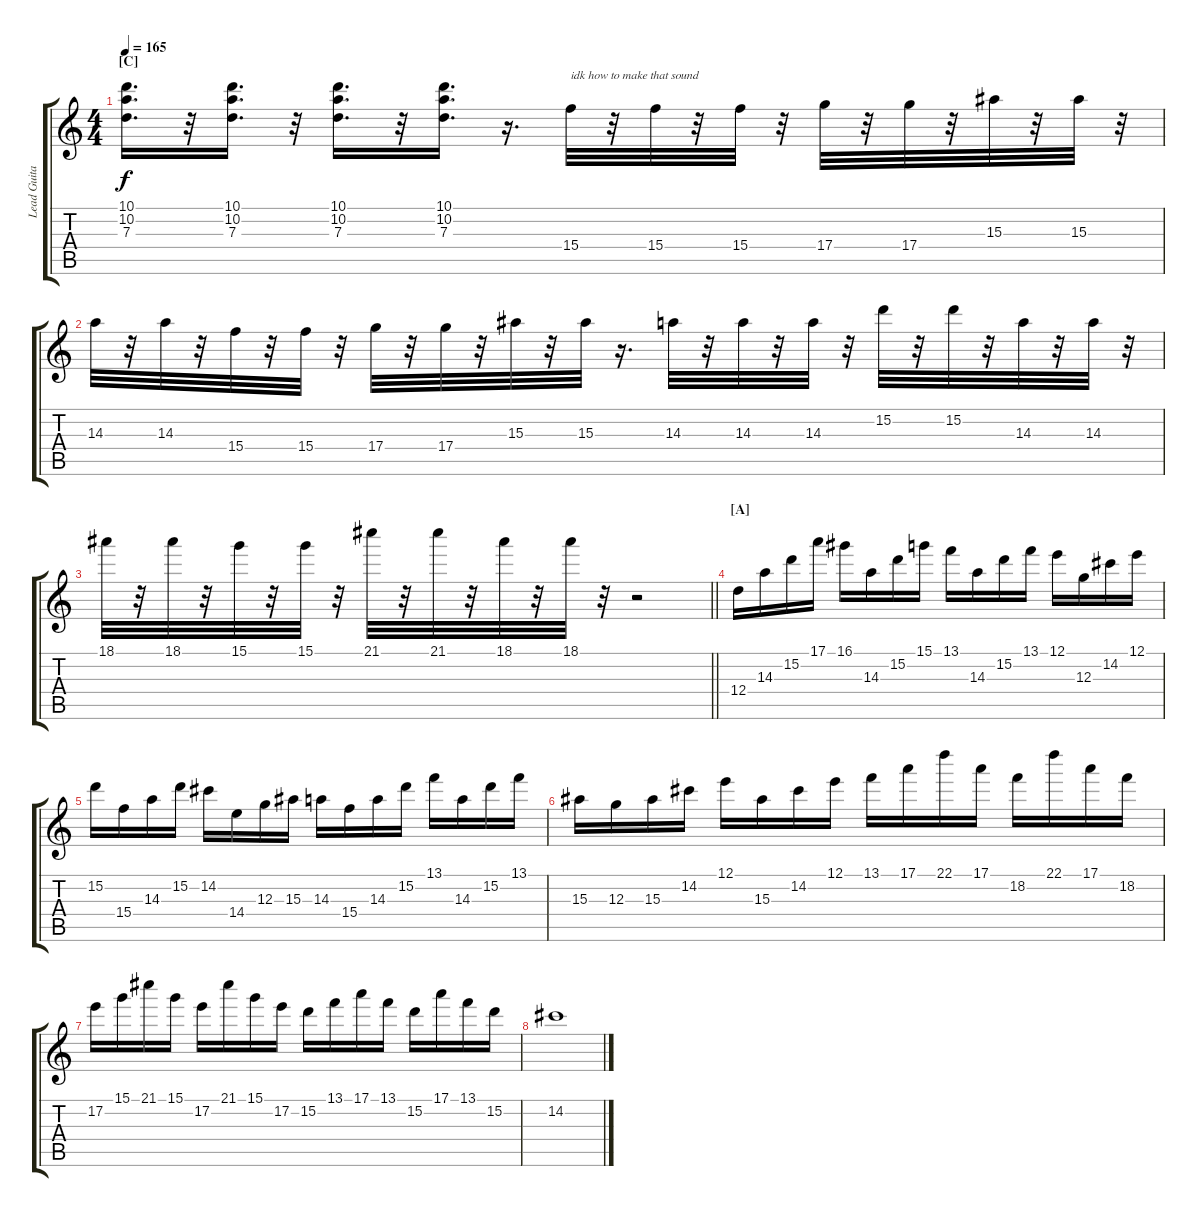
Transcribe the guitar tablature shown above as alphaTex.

\track ("Lead Guitar" "Lead Guita") {instrument overdrivenguitar}
\staff {score tabs}
\tuning (E4 B3 G3 D3 A2 E2) {hide}
\ts (4 4)
\section ("" "[C]")
\tempo 165
\clef g2
\ks c
(10.1 10.2 7.3).16{d dy f} r.32 (10.1 10.2 7.3).16{d} r.32 (10.1 10.2 7.3).16{d} r.32 (10.1 10.2 7.3).16{d} r.16{d} 15.4.32{txt "idk how to make that sound"} r.32 15.4.32 r.32 15.4.32 r.32 17.4.32 r.32 17.4.32 r.32 15.3.32 r.32 15.3.32 r.32 |
14.3.32 r.32 14.3.32 r.32 15.4.32 r.32 15.4.32 r.32 17.4.32 r.32 17.4.32 r.32 15.3.32 r.32 15.3.32 r.16{d} 14.3.32 r.32 14.3.32 r.32 14.3.32 r.32 15.2.32 r.32 15.2.32 r.32 14.3.32 r.32 14.3.32 r.32 |
\barLineRight lightlight
18.1.32 r.32 18.1.32 r.32 15.1.32 r.32 15.1.32 r.32 21.1.32 r.32 21.1.32 r.32 18.1.32 r.32 18.1.32 r.32 r.2 |
\section ("" "[A]")
12.4.16 14.3.16 15.2.16 17.1.16 16.1.16 14.3.16 15.2.16 15.1.16 13.1.16 14.3.16 15.2.16 13.1.16 12.1.16 12.3.16 14.2.16 12.1.16 |
15.2.16 15.4.16 14.3.16 15.2.16 14.2.16 14.4.16 12.3.16 15.3.16 14.3.16 15.4.16 14.3.16 15.2.16 13.1.16 14.3.16 15.2.16 13.1.16 |
15.3.16 12.3.16 15.3.16 14.2.16 12.1.16 15.3.16 14.2.16 12.1.16 13.1.16 17.1.16 22.1.16 17.1.16 18.2.16 22.1.16 17.1.16 18.2.16 |
17.2.16 15.1.16 21.1.16 15.1.16 17.2.16 21.1.16 15.1.16 17.2.16 15.2.16 13.1.16 17.1.16 13.1.16 15.2.16 17.1.16 13.1.16 15.2.16 |
14.2.1
